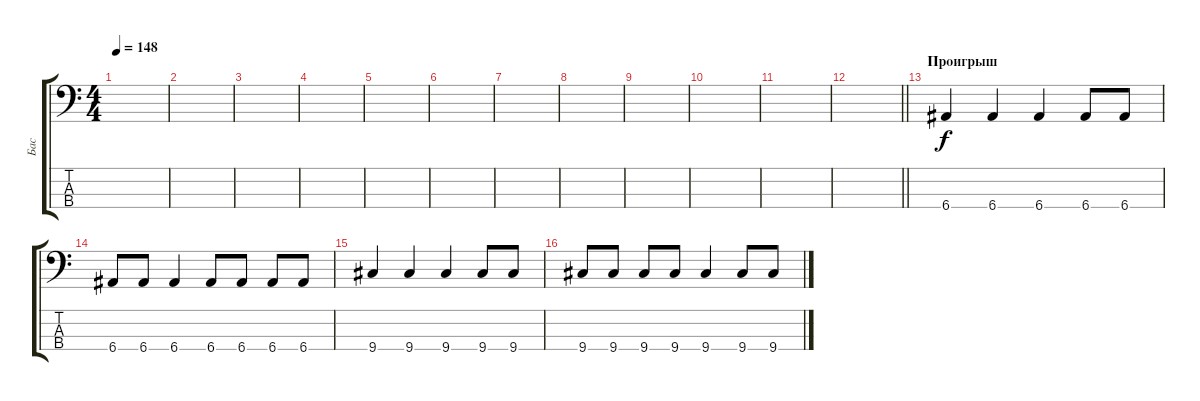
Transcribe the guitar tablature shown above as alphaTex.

\track ("Бас" "Бас") {instrument electricbassfinger}
\staff {score tabs}
\tuning (G2 D2 A1 E1) {hide}
\ts (4 4)
\tempo 148
\clef f4
\ks c
|
|
|
|
|
|
|
|
|
|
|
\barLineRight lightlight
|
\section ("" "Проигрыш")
6.4.4 6.4.4 6.4.4 6.4.8 6.4.8 |
6.4.8 6.4.8 6.4.4 6.4.8 6.4.8 6.4.8 6.4.8 |
9.4.4 9.4.4 9.4.4 9.4.8 9.4.8 |
9.4.8 9.4.8 9.4.8 9.4.8 9.4.4 9.4.8 9.4.8
